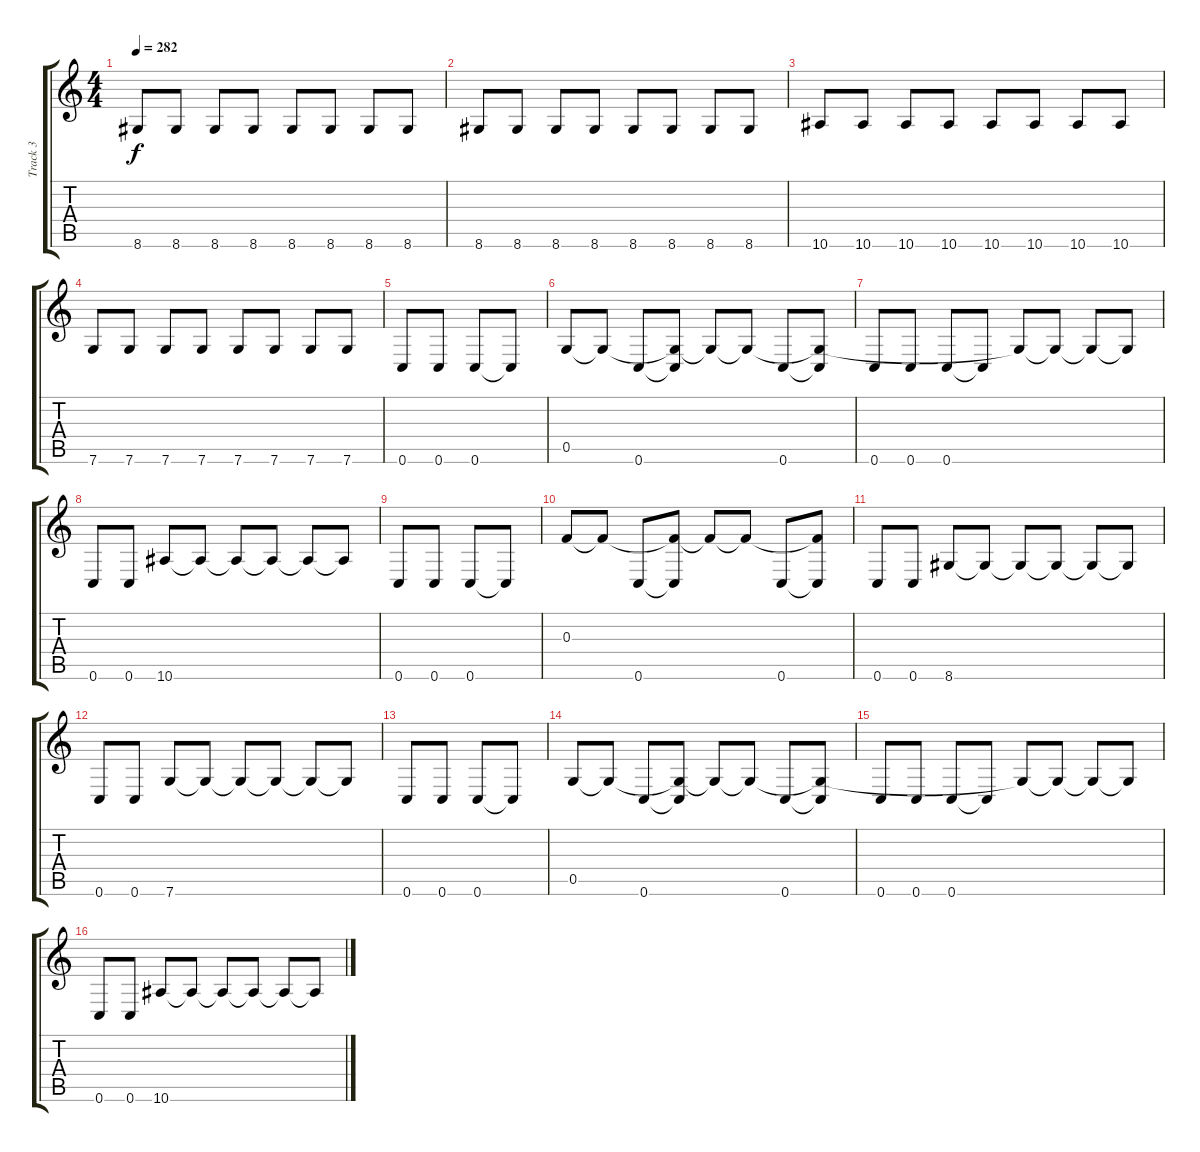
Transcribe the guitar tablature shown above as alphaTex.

\track ("Track 3" "Track 3") {instrument electricbasspick}
\staff {score tabs}
\tuning (D4 A3 F3 C3 G2 C2) {hide}
\ts (4 4)
\tempo 282
\clef g2
\ks c
8.6.8{dy f} 8.6.8 8.6.8 8.6.8 8.6.8 8.6.8 8.6.8 8.6.8 |
8.6.8 8.6.8 8.6.8 8.6.8 8.6.8 8.6.8 8.6.8 8.6.8 |
10.6.8 10.6.8 10.6.8 10.6.8 10.6.8 10.6.8 10.6.8 10.6.8 |
7.6.8 7.6.8 7.6.8 7.6.8 7.6.8 7.6.8 7.6.8 7.6.8 |
0.6.8 0.6.8 0.6.8 0.6{t}.8 |
0.5.8 0.5{t}.8 0.6.8 (0.5{t} 0.6{t}).8 0.5{t}.8 0.5{t}.8 0.6.8 (0.5{t} 0.6{t}).8 |
0.6.8 0.6.8 0.6.8 0.6{t}.8 0.5{t}.8 0.5{t}.8 0.5{t}.8 0.5{t}.8 |
0.6.8 0.6.8 10.6.8 10.6{t}.8 10.6{t}.8 10.6{t}.8 10.6{t}.8 10.6{t}.8 |
0.6.8 0.6.8 0.6.8 0.6{t}.8 |
0.3.8 0.3{t}.8 0.6.8 (0.3{t} 0.6{t}).8 0.3{t}.8 0.3{t}.8 0.6.8 (0.3{t} 0.6{t}).8 |
0.6.8 0.6.8 8.6.8 8.6{t}.8 8.6{t}.8 8.6{t}.8 8.6{t}.8 8.6{t}.8 |
0.6.8 0.6.8 7.6.8 7.6{t}.8 7.6{t}.8 7.6{t}.8 7.6{t}.8 7.6{t}.8 |
0.6.8 0.6.8 0.6.8 0.6{t}.8 |
0.5.8 0.5{t}.8 0.6.8 (0.5{t} 0.6{t}).8 0.5{t}.8 0.5{t}.8 0.6.8 (0.5{t} 0.6{t}).8 |
0.6.8 0.6.8 0.6.8 0.6{t}.8 0.5{t}.8 0.5{t}.8 0.5{t}.8 0.5{t}.8 |
0.6.8 0.6.8 10.6.8 10.6{t}.8 10.6{t}.8 10.6{t}.8 10.6{t}.8 10.6{t}.8
